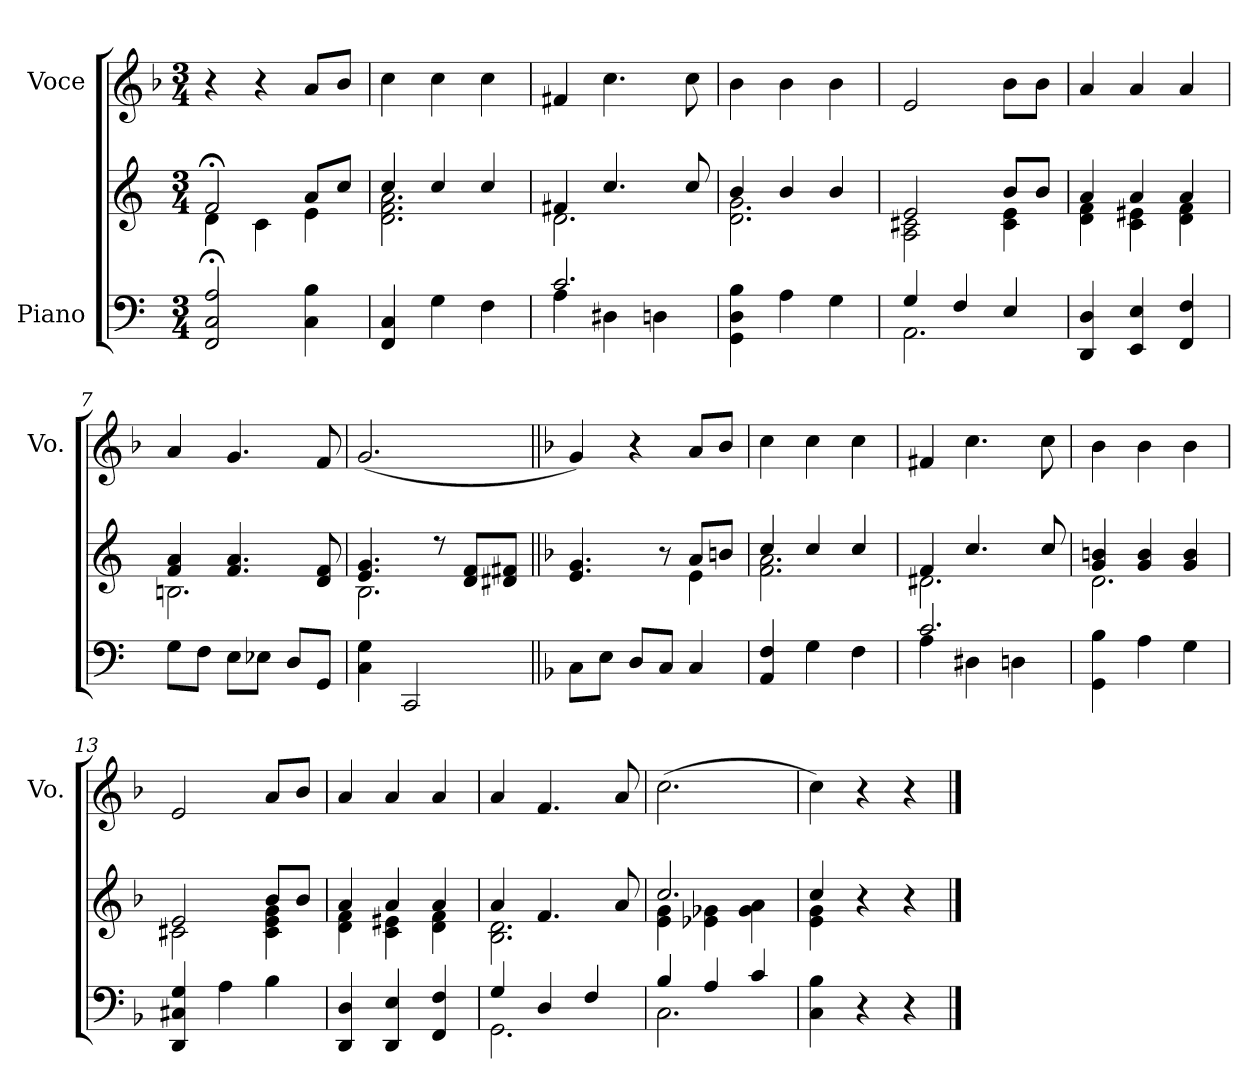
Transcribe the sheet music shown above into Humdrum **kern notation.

**kern	**kern	**kern
*part2	*part2	*part1
*staff3	*staff2	*staff1
*I"Piano	*	*I"Voce
*	*	*I'Vo.
*clefF4	*clefG2	*clefG2
*k[]	*k[]	*k[b-]
*M3/4	*M3/4	*M3/4
=1	=1	=1
*	*^	*
2FF/;< 2C/;< 2A/;<	2f;</	4d\	4r
.	.	4c\	4r
4C\ 4B\	8a/L	4e\	8a/L
.	8cc/J	.	8b-/J
=2	=2	=2	=2
4FF/ 4C/	4cc/	2.d\ 2.f\ 2.a\	4cc\
4G\	4cc/	.	4cc\
4F\	4cc/	.	4cc\
=3	=3	=3	=3
*^	*	*	*
2.c/	4A\	4f#X/	2.d\	4f#X/
.	4D#X\	4.cc/	.	4.cc\
.	4Dn\	.	.	.
.	.	8cc/	.	8cc\
*v	*v	*	*	*
=4	=4	=4	=4
4GG\ 4D\ 4B\	4b/	2.d\ 2.g\	4b-\
4A\	4b/	.	4b-\
4G\	4b/	.	4b-\
!!LO:LB:g=z
=5	=5	=5	=5
*^	*	*	*
4G/	2.AA\	2e/	2A\ 2c#X\	2e/
4F/	.	.	.	.
4E/	.	8b/L	4c#\ 4e\	8b-\L
.	.	8b/J	.	8b-\J
*v	*v	*	*	*
=6	=6	=6	=6
4DD/ 4D/	4a/	4d\ 4f\	4a/
4EE/ 4E/	4a/	4c\ 4e#X\	4a/
4FF/ 4F/	4a/	4d\ 4f\	4a/
=7	=7	=7	=7
8G\L	4f/ 4a/	2.Bn\	4a/
8F\J	.	.	.
8E\L	4.f/ 4.a/	.	4.g/
8E-X\J	.	.	.
8D/L	.	.	.
8GG/J	8d/ 8f/	.	8f/
=8	=8	=8	=8
4C\ 4G\	4.e/ 4.g/	2.B\	(<2.g/
2CC/	.	.	.
.	8r	.	.
.	8d/ 8f/L	.	.
.	8d#X/ 8f#X/J	.	.
!!LO:LB:g=z
=9||	=9||	=9||	=9||
*k[b-]	*k[b-]	*	*k[b-]
8C\L	4.e/ 4.g/	2ryy	4g/)
8E\J	.	.	.
8D/L	.	.	4r
8C/J	8r	.	.
4C/	8a/L	4e\	8a/L
.	8bn/J	.	8b-/J
=10	=10	=10	=10
4AA/ 4F/	4cc/	2.f\ 2.a\	4cc\
4G\	4cc/	.	4cc\
4F\	4cc/	.	4cc\
=11	=11	=11	=11
*^	*	*	*
2.c/	4A\	4f/	2.d#X\	4f#X/
.	4D#X\	4.cc/	.	4.cc\
.	4Dn\	.	.	.
.	.	8cc/	.	8cc\
*v	*v	*	*	*
=12	=12	=12	=12
4GG\ 4B-\	4g/ 4bn/	2.d\	4b-\
4A\	4g/ 4b/	.	4b-\
4G\	4g/ 4b/	.	4b-\
!!LO:LB:g=z
=13	=13	=13	=13
4DD/ 4C#X/ 4G/	2e/	2c#X\	2e/
4A\	.	.	.
4B-\	8b-/L	4c#\ 4e\ 4g\	8a/L
.	8b-/J	.	8b-/J
=14	=14	=14	=14
4DD/ 4D/	4a/	4d\ 4f\	4a/
4DD/ 4E/	4a/	4c\ 4e#X\	4a/
4FF/ 4F/	4a/	4d\ 4f\	4a/
=15	=15	=15	=15
*^	*	*	*
4G/	2.GG\	4a/	2.B-\ 2.d\	4a/
4D/	.	4.f/	.	4.f/
4F/	.	.	.	.
.	.	8a/	.	8a/
=16	=16	=16	=16	=16
4B-/	2.C\	2.cc/	4e\ 4g\	(>2.cc\
4A/	.	.	4e-X\ 4g-X\	.
4c/	.	.	4g-\ 4a\	.
*v	*v	*	*	*
=17	=17	=17	=17
4C\ 4B-\	4cc/	4e\ 4g\	4cc\)
4r	4r	2ryy	4r
4r	4r	.	4r
*	*v	*v	*
==	==	==
*-	*-	*-
